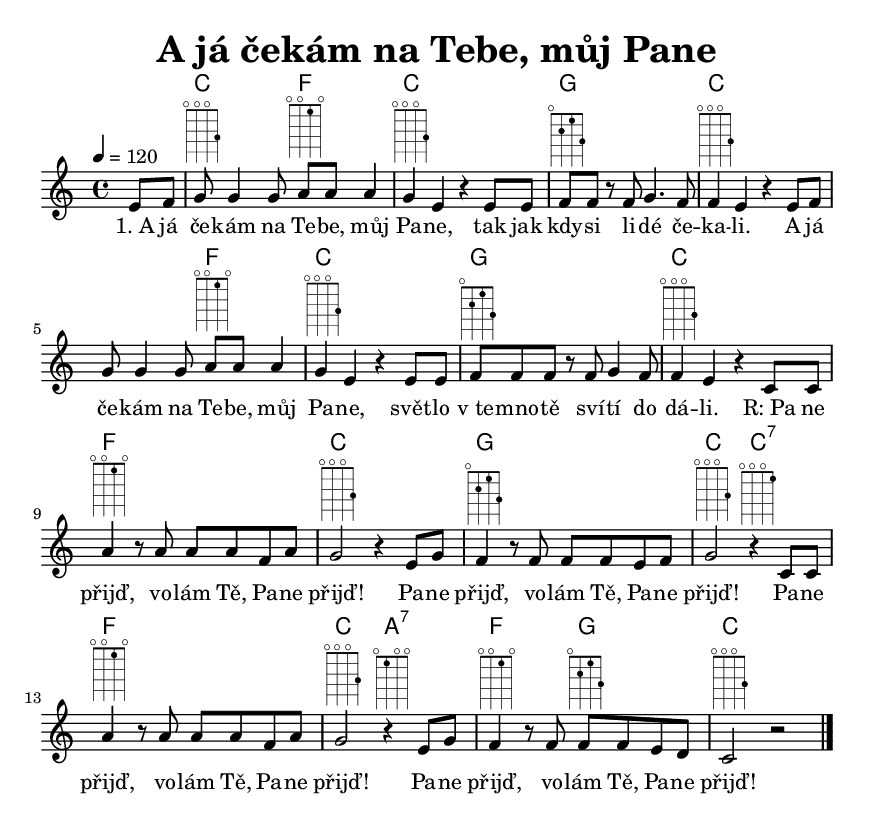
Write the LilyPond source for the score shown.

\version "2.16.2"

\header {
  title = "A já čekám na Tebe, můj Pane"
  composer = ""
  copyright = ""
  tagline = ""
}

global = {
  \time 4/4
  \key c \major
  \tempo 4=120
  \germanChords
  \partial 4
}

  af = \markup {
      \fret-diagram "w:4;4-o;3-o;2-1;1-o;"
    }
  acs = \markup {
      \fret-diagram "w:4;4-o;3-o;2-o;1-1;"
    }    
  ac = \markup {
      \fret-diagram "w:4;4-o;3-o;2-o;1-3;"
    } 

  aas = \markup {
      \fret-diagram "w:4;4-o;3-1;2-o;1-o;"
    }  
    
  aam = \markup {
      \fret-diagram "w:4;4-2;3-o;2-o;1-o;"
    }      
  ag = \markup {
      \fret-diagram "w:4;4-o;3-2;2-1;1-3;"
    } 

chordNames = \chordmode {
  \global
  \set noChordSymbol = ""
  \set Staff.stringTunings = #ukulele-tuning  
  s4 c2 f c1
  g c1
  s2 f c1
  g c1
  f c g
  c2 c:7 f1 c2 a:7
  f2 g c1
}

melody = \relative c' {
  \global

  e8 f
  g8^\ac g4 g8 a^\af a a4
  g4^\ac e r4 e8 e
  f8^\ag f r f g4. f8
  f4^\ac e r e8 f 
  
  g8 g4 g8 a^\af a a4
  g4^\ac e r4 e8 e
  f8^\ag f f r f g4 f8  
  f4^\ac e r c8 c
  a'4^\af r8 a a a f a 
  g2^\ac r4 e8 g
  f4^\ag r8 f f f e f
  g2^\ac r4^\acs  c,8 c 
  a'4^\af r8 a a a f a 
  g2^\ac r4^\aas e8 g
  f4^\af r8 f f^\ag f e d 
  c2^\ac r
  
  
  \bar "|."
}


words = \lyricmode {
"1. A" já če -- kám na Te -- be, můj Pa -- ne,
tak jak kdy -- si li -- dé če -- ka -- li. 
A já če -- kám na Te -- be, můj Pa -- ne,
svět -- lo v_te -- mno -- tě sví -- tí do dá -- li.

"R: Pa"ne přijď, vo -- lám Tě, Pa -- ne přijď!
Pa -- ne přijď, vo -- lám Tě, Pa -- ne přijď!
Pa -- ne přijď, vo -- lám Tě, Pa -- ne přijď!
Pa -- ne přijď, vo -- lám Tě, Pa -- ne přijď!
}



\score {
  <<
    \new ChordNames \chordNames
    \new Staff { \melody }
    \addlyrics { \words }
   % \new Staff { \flute }   
  >>
  \layout { 
    indent = #0.0
        #(layout-set-staff-size 17)  
    #(set-default-paper-size "a5") 
  }
  \midi { }
}